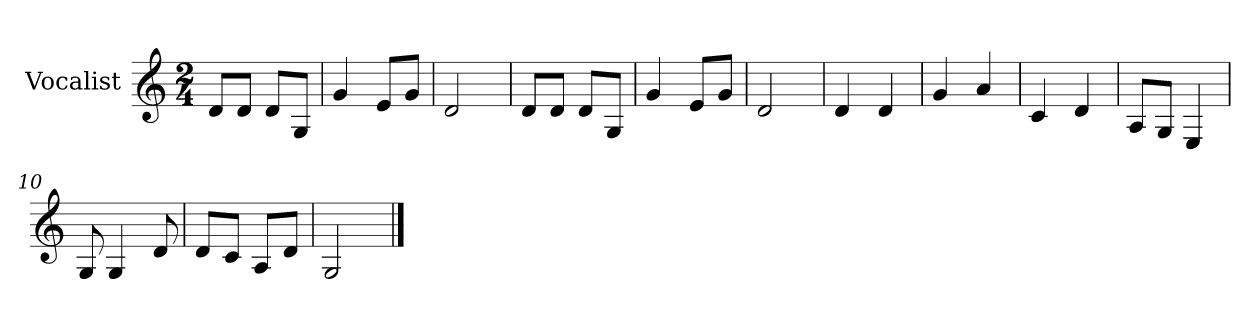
**kern
*part1
*staff1
*I"Vocalist
*k[]
*C:
*M2/4
=
8dL
8dJ
8dL
8GJ
=1
4g
8eL
8gJ
=2
2d
=3
8dL
8dJ
8dL
8GJ
=4
4g
8eL
8gJ
=5
2d
=6
4d
4d
=7
4g
4a
=8
4c
4d
=9
8AL
8GJ
4E
=10
8G
4G
8d
=11
8dL
8cJ
8AL
8dJ
=12
2G
==
*-
